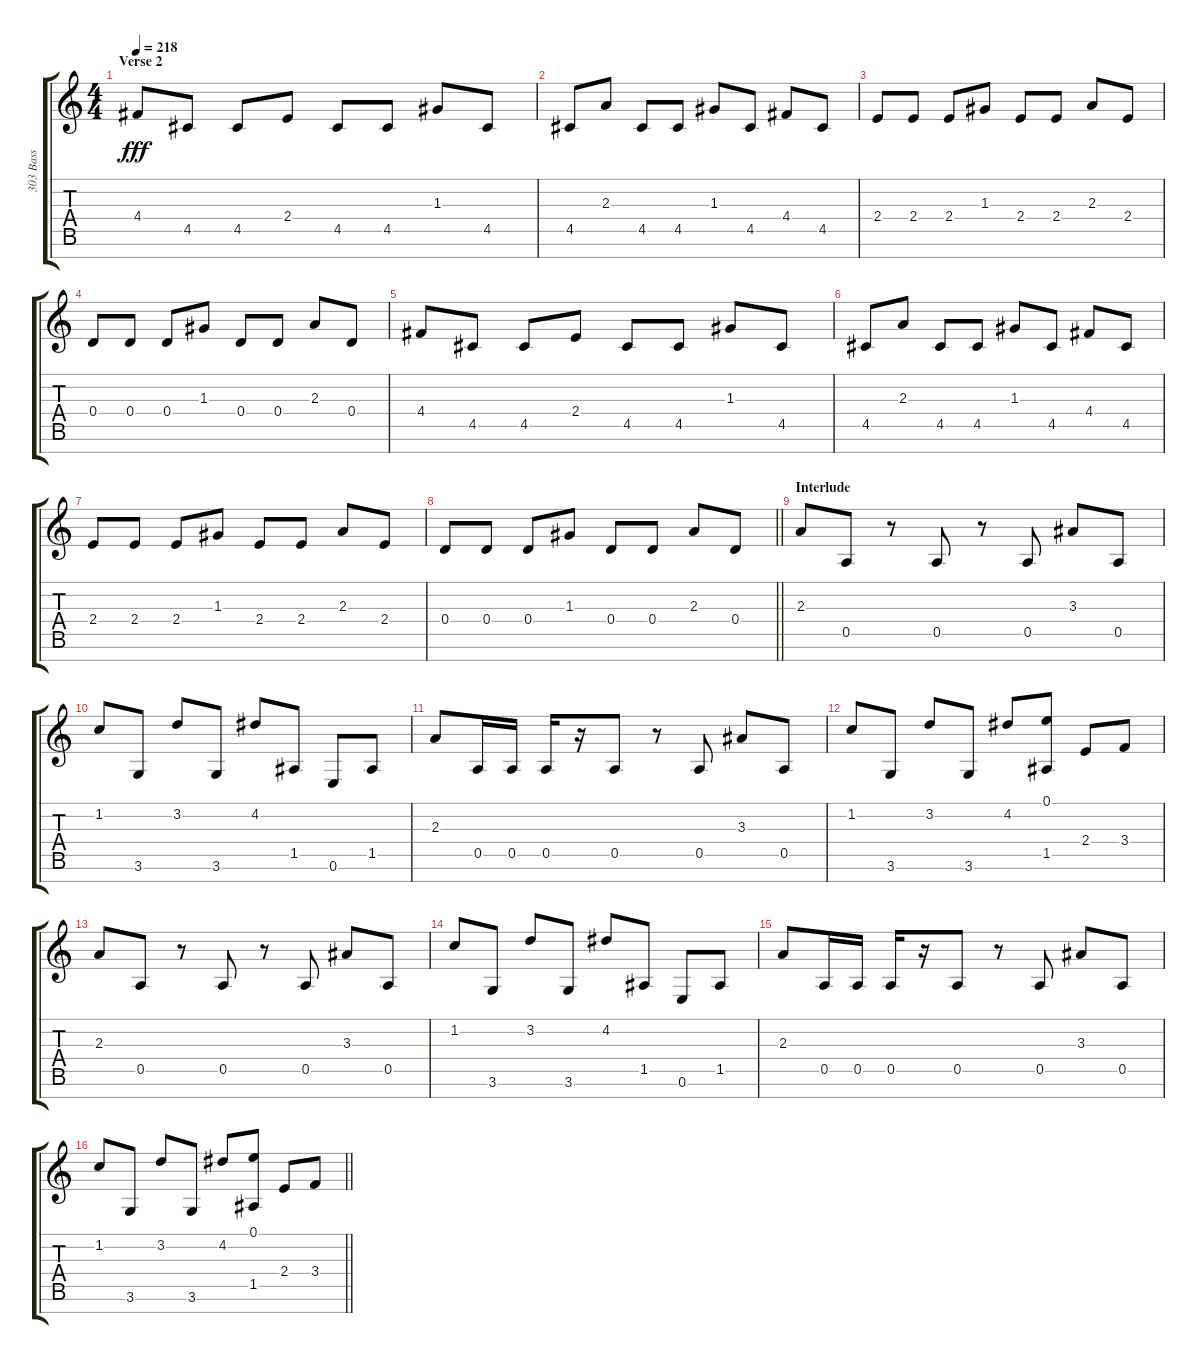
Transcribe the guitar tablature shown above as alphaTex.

\track ("303 Bass" "303 Bass") {instrument synthbass1}
\staff {score tabs}
\tuning (E4 B3 G3 D3 A2 E2 B1) {hide}
\ts (4 4)
\section ("" "Verse 2")
\tempo 218
\clef g2
\ks c
4.4.8{dy fff} 4.5.8 4.5.8 2.4.8 4.5.8 4.5.8 1.3.8 4.5.8 |
4.5.8 2.3.8 4.5.8 4.5.8 1.3.8 4.5.8 4.4.8 4.5.8 |
2.4.8 2.4.8 2.4.8 1.3.8 2.4.8 2.4.8 2.3.8 2.4.8 |
0.4.8 0.4.8 0.4.8 1.3.8 0.4.8 0.4.8 2.3.8 0.4.8 |
4.4.8 4.5.8 4.5.8 2.4.8 4.5.8 4.5.8 1.3.8 4.5.8 |
4.5.8 2.3.8 4.5.8 4.5.8 1.3.8 4.5.8 4.4.8 4.5.8 |
2.4.8 2.4.8 2.4.8 1.3.8 2.4.8 2.4.8 2.3.8 2.4.8 |
\barLineRight lightlight
0.4.8 0.4.8 0.4.8 1.3.8 0.4.8 0.4.8 2.3.8 0.4.8 |
\section ("" "Interlude")
2.3.8 0.5.8 r.8 0.5.8 r.8 0.5.8 3.3.8 0.5.8 |
1.2.8 3.6.8 3.2.8 3.6.8 4.2.8 1.5.8 0.6.8 1.5.8 |
2.3.8 0.5.16 0.5.16 0.5.16 r.16 0.5.8 r.8 0.5.8 3.3.8 0.5.8 |
1.2.8 3.6.8 3.2.8 3.6.8 4.2.8 (0.1 1.5).8 2.4.8 3.4.8 |
2.3.8 0.5.8 r.8 0.5.8 r.8 0.5.8 3.3.8 0.5.8 |
1.2.8 3.6.8 3.2.8 3.6.8 4.2.8 1.5.8 0.6.8 1.5.8 |
2.3.8 0.5.16 0.5.16 0.5.16 r.16 0.5.8 r.8 0.5.8 3.3.8 0.5.8 |
\barLineRight lightlight
1.2.8 3.6.8 3.2.8 3.6.8 4.2.8 (0.1 1.5).8 2.4.8 3.4.8
